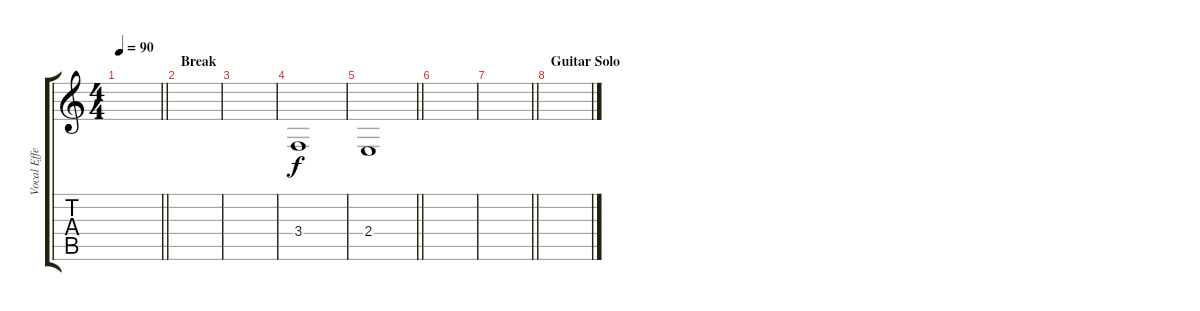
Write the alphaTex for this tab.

\track ("Vocal Effect" "Vocal Effe") {instrument choiraahs}
\staff {score tabs}
\tuning (E4 B3 G3 D3 A2 E2) {hide}
\ts (4 4)
\tempo 90
\clef g2
\barLineRight lightlight
\ks c
|
\section ("" "Break")
|
|
3.4.1 |
\barLineRight lightlight
2.4.1 |
|
\barLineRight lightlight
|
\section ("" "Guitar Solo")
